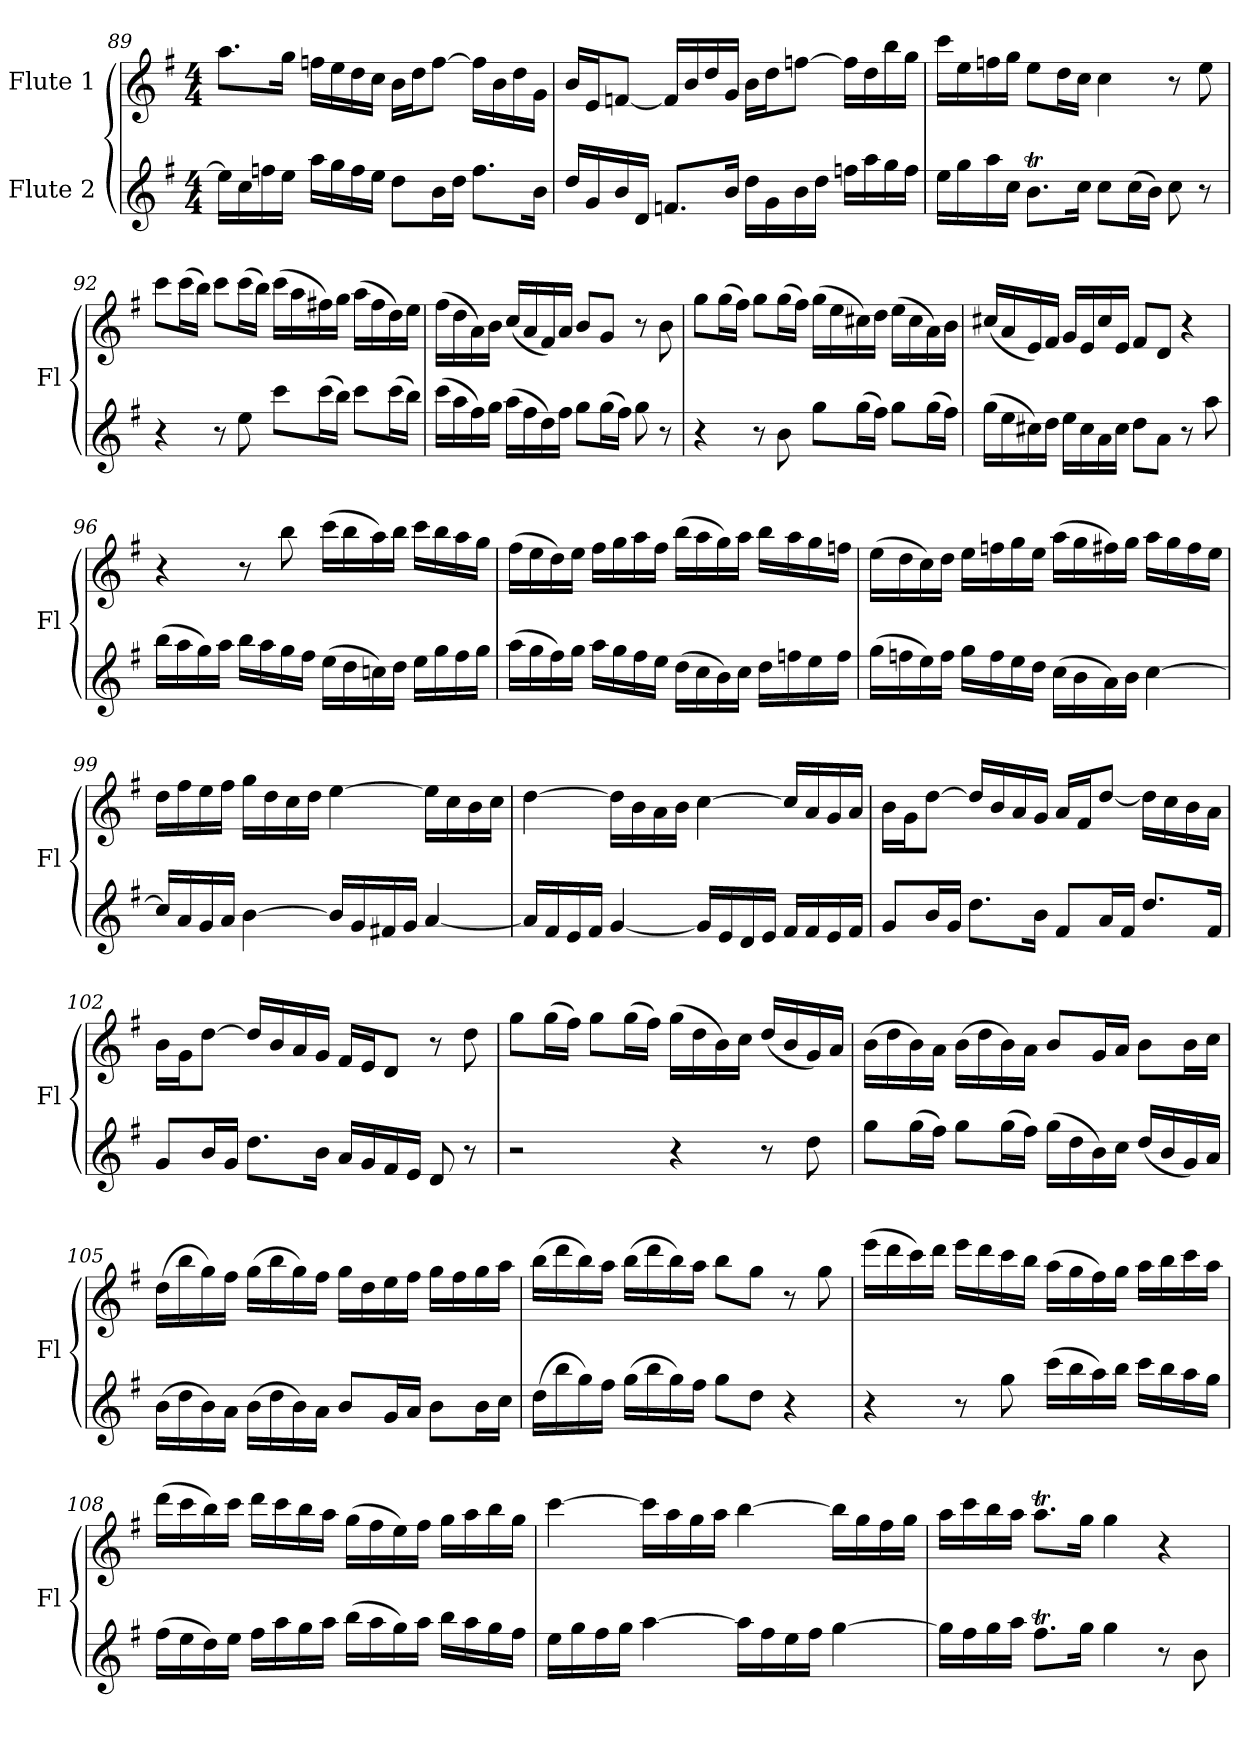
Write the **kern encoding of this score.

**kern	**kern
*part2	*part1
*staff2	*staff1
*I"Flute 2	*I"Flute 1
*I'Fl	*I'Fl
!!LO:LB:g=z
*clefG2	*clefG2
*k[f#]	*k[f#]
*G:	*G:
*M4/4	*M4/4
=89	=89
16ee\LL]	8.aa\L
16cc\	.
16ffn\	.
16ee\JJ	16gg\Jk
16aa\LL	16ffn\LL
16gg\	16ee\
16ff\	16dd\
16ee\JJ	16cc\JJ
8dd\L	16b\LL
.	16dd\J
16b\L	[8ff\J
16dd\JJ	.
8.ff\L	16ff\LL]
.	16b\
.	16dd\
16b\Jk	16g\JJ
=90	=90
16dd/LL	16b/LL
16g/	16e/J
16b/	[8fn/J
16d/JJ	.
8.fn/L	16f/LL]
.	16b/
.	16dd/
16b/Jk	16g/JJ
16dd\LL	16b\LL
16g\	16dd\J
16b\	[8ffn\J
16dd\JJ	.
16ffn\LL	16ff\LL]
16aa\	16dd\
16gg\	16bb\
16ff\JJ	16gg\JJ
!!LO:LB:g=z
=91	=91
16ee\LL	16ccc\LL
16gg\	16ee\
16aa\	16ffn\
16cc\JJ	16gg\JJ
8.bt\L	8ee\L
.	16dd\L
16cc\Jk	16cc\JJ
8cc\L	4cc\
(16cc\L	.
16b\JJ)	.
8cc\	8r
8r	8ee\
=92	=92
4r	8ccc\L
.	(16ccc\L
.	16bb\JJ)
8r	8ccc\L
8ee\	(16ccc\L
.	16bb\JJ)
8ccc\L	(16ccc\LL
.	16aa\
(16ccc\L	16ff#X\)
16bb\JJ)	16gg\JJ
8ccc\L	(16aa\LL
.	16ff#\
(16ccc\L	16dd\)
16bb\JJ)	16ee\JJ
!!LO:LB:g=z
=93	=93
(16ccc\LL	(16ff#\LL
16aa\	16dd\
16ff#\)	16a\)
16gg\JJ	16b\JJ
(16aa\LL	(16cc/LL
16ff#\	16a/
16dd\)	16f#/)
16ff#\JJ	16a/JJ
8gg\L	8b/L
(16gg\L	8g/J
16ff#\JJ)	.
8gg\	8r
8r	8b\
=94	=94
4r	8gg\L
.	(16gg\L
.	16ff#\JJ)
8r	8gg\L
8b\	(16gg\L
.	16ff#\JJ)
8gg\L	(16gg\LL
.	16ee\
(16gg\L	16cc#X\)
16ff#\JJ)	16dd\JJ
8gg\L	(16ee\LL
.	16cc#\
(16gg\L	16a\)
16ff#\JJ)	16b\JJ
=95	=95
(16gg\LL	(16cc#X/LL
16ee\	16a/
16cc#X\)	16e/)
16dd\JJ	16f#/JJ
16ee\LL	16g/LL
16cc#\	16e/
16a\	16cc#/
16cc#\JJ	16e/JJ
8dd\L	8f#/L
8a\J	8d/J
8r	4r
8aa\	.
!!LO:PB:g=z
=96	=96
(16bb\LL	4r
16aa\	.
16gg\)	.
16aa\JJ	.
16bb\LL	8r
16aa\	.
16gg\	8bb\
16ff#\JJ	.
(16ee\LL	(16ccc\LL
16dd\	16bb\
16ccn\)	16aa\)
16dd\JJ	16bb\JJ
16ee\LL	16ccc\LL
16gg\	16bb\
16ff#\	16aa\
16gg\JJ	16gg\JJ
=97	=97
(16aa\LL	(16ff#\LL
16gg\	16ee\
16ff#\)	16dd\)
16gg\JJ	16ee\JJ
16aa\LL	16ff#\LL
16gg\	16gg\
16ff#\	16aa\
16ee\JJ	16ff#\JJ
(16dd\LL	(16bb\LL
16cc\	16aa\
16b\)	16gg\)
16cc\JJ	16aa\JJ
16dd\LL	16bb\LL
16ffn\	16aa\
16ee\	16gg\
16ff\JJ	16ffn\JJ
!!LO:LB:g=z
=98	=98
(16gg\LL	(16ee\LL
16ffn\	16dd\
16ee\)	16cc\)
16ff\JJ	16dd\JJ
16gg\LL	16ee\LL
16ff\	16ffn\
16ee\	16gg\
16dd\JJ	16ee\JJ
(16cc\LL	(16aa\LL
16b\	16gg\
16a\)	16ff#X\)
16b\JJ	16gg\JJ
[4cc\	16aa\LL
.	16gg\
.	16ff#\
.	16ee\JJ
=99	=99
16cc/LL]	16dd\LL
16a/	16ff#\
16g/	16ee\
16a/JJ	16ff#\JJ
[4b\	16gg\LL
.	16dd\
.	16cc\
.	16dd\JJ
16b/LL]	[4ee\
16g/	.
16f#X/	.
16g/JJ	.
[4a/	16ee\LL]
.	16cc\
.	16b\
.	16cc\JJ
!!LO:LB:g=z
=100	=100
16a/LL]	[4dd\
16f#/	.
16e/	.
16f#/JJ	.
[4g/	16dd\LL]
.	16b\
.	16a\
.	16b\JJ
16g/LL]	[4cc\
16e/	.
16d/	.
16e/JJ	.
16f#/LL	16cc/LL]
16f#/	16a/
16e/	16g/
16f#/JJ	16a/JJ
=101	=101
8g/L	16b\LL
.	16g\J
16b/L	[8dd\J
16g/JJ	.
8.dd\L	16dd/LL]
.	16b/
.	16a/
16b\Jk	16g/JJ
8f#/L	16a/LL
.	16f#/J
16a/L	[8dd/J
16f#/JJ	.
8.dd/L	16dd\LL]
.	16cc\
.	16b\
16f#/Jk	16a\JJ
!!LO:LB:g=z
=102	=102
8g/L	16b\LL
.	16g\J
16b/L	[8dd\J
16g/JJ	.
8.dd\L	16dd/LL]
.	16b/
.	16a/
16b\Jk	16g/JJ
16a/LL	16f#/LL
16g/	16e/J
16f#/	8d/J
16e/JJ	.
8d/	8r
8r	8dd\
=103	=103
2r	8gg\L
.	(16gg\L
.	16ff#\JJ)
.	8gg\L
.	(16gg\L
.	16ff#\JJ)
4r	(16gg\LL
.	16dd\
.	16b\)
.	16cc\JJ
8r	(16dd/LL
.	16b/
8dd\	16g/)
.	16a/JJ
!!LO:LB:g=z
=104	=104
8gg\L	(16b\LL
.	16dd\
(16gg\L	16b\)
16ff#\JJ)	16a\JJ
8gg\L	(16b\LL
.	16dd\
(16gg\L	16b\)
16ff#\JJ)	16a\JJ
(16gg\LL	8b/L
16dd\	.
16b\)	16g/L
16cc\JJ	16a/JJ
(16dd/LL	8b\L
16b/	.
16g/)	16b\L
16a/JJ	16cc\JJ
=105	=105
(16b\LL	(16dd\LL
16dd\	16bb\
16b\)	16gg\)
16a\JJ	16ff#\JJ
(16b\LL	(16gg\LL
16dd\	16bb\
16b\)	16gg\)
16a\JJ	16ff#\JJ
8b/L	16gg\LL
.	16dd\
16g/L	16ee\
16a/JJ	16ff#\JJ
8b\L	16gg\LL
.	16ff#\
16b\L	16gg\
16cc\JJ	16aa\JJ
!!LO:PB:g=z
=106	=106
(16dd\LL	(16bb\LL
16bb\	16ddd\
16gg\)	16bb\)
16ff#\JJ	16aa\JJ
(16gg\LL	(16bb\LL
16bb\	16ddd\
16gg\)	16bb\)
16ff#\JJ	16aa\JJ
8gg\L	8bb\L
8dd\J	8gg\J
4r	8r
.	8gg\
=107	=107
4r	(16eee\LL
.	16ddd\
.	16ccc\)
.	16ddd\JJ
8r	16eee\LL
.	16ddd\
8gg\	16ccc\
.	16bb\JJ
(16ccc\LL	(16aa\LL
16bb\	16gg\
16aa\)	16ff#\)
16bb\JJ	16gg\JJ
16ccc\LL	16aa\LL
16bb\	16bb\
16aa\	16ccc\
16gg\JJ	16aa\JJ
!!LO:LB:g=z
=108	=108
(16ff#\LL	(16ddd\LL
16ee\	16ccc\
16dd\)	16bb\)
16ee\JJ	16ccc\JJ
16ff#\LL	16ddd\LL
16aa\	16ccc\
16gg\	16bb\
16aa\JJ	16aa\JJ
(16bb\LL	(16gg\LL
16aa\	16ff#\
16gg\)	16ee\)
16aa\JJ	16ff#\JJ
16bb\LL	16gg\LL
16aa\	16aa\
16gg\	16bb\
16ff#\JJ	16gg\JJ
=109	=109
16ee\LL	[4ccc\
16gg\	.
16ff#\	.
16gg\JJ	.
[4aa\	16ccc\LL]
.	16aa\
.	16gg\
.	16aa\JJ
16aa\LL]	[4bb\
16ff#\	.
16ee\	.
16ff#\JJ	.
[4gg\	16bb\LL]
.	16gg\
.	16ff#\
.	16gg\JJ
!!LO:LB:g=z
=110	=110
16gg\LL]	16aa\LL
16ff#\	16ccc\
16gg\	16bb\
16aa\JJ	16aa\JJ
8.ff#t\L	8.aaT\L
16gg\Jk	16gg\Jk
4gg\	4gg\
8r	4r
8b\	.
=	=
*-	*-
